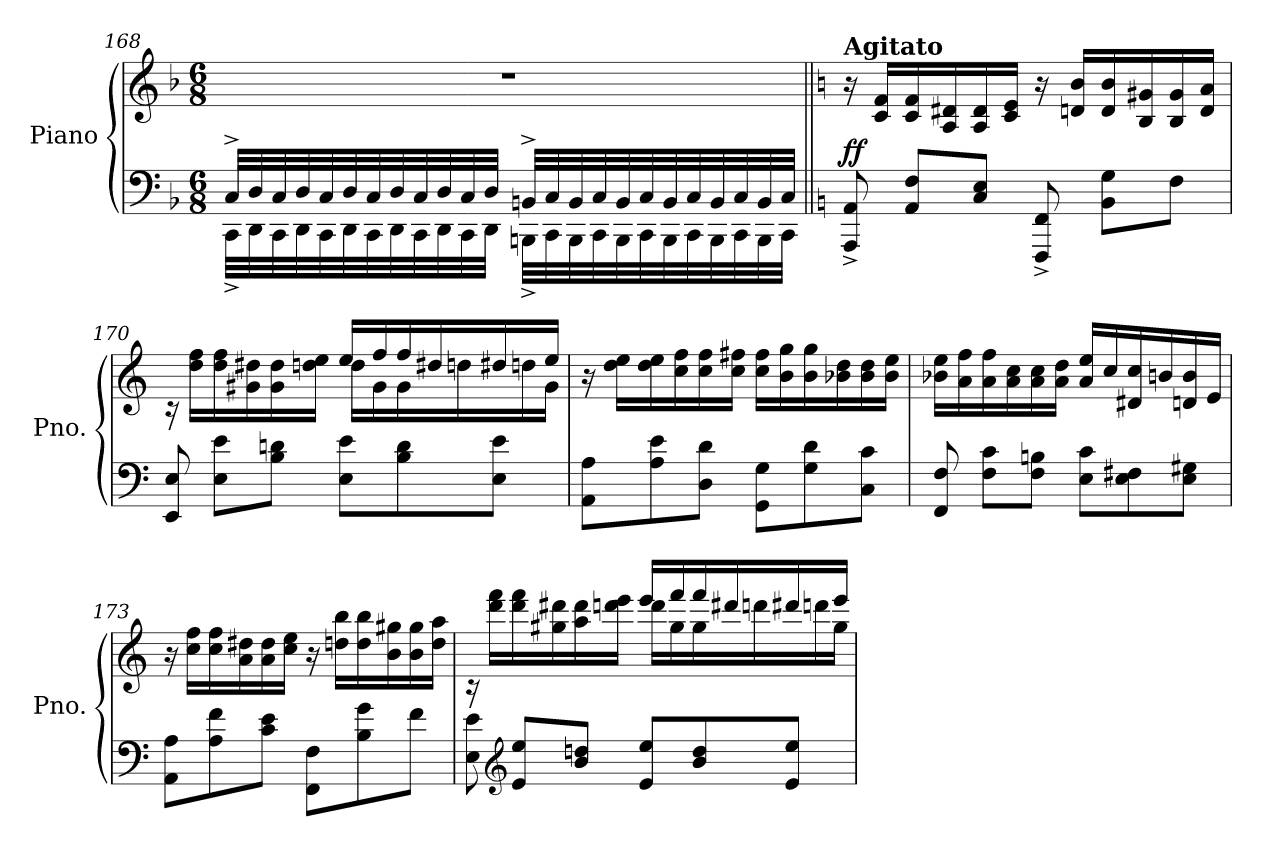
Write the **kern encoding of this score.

**kern	**kern	**dynam
*part1	*part1	*part1
*staff2	*staff1	*staff1/2
*I"Piano	*	*
*I'Pno.	*	*
*clefF4	*clefG2	*
*k[b-]	*k[b-]	*
*M6/8	*M6/8	*
=168	=168	=168
*^	*	*
32C^!/LLL	32CC^!\LLL	2.r	.
32D!/	32DD!\	.	.
32C!/	32CC!\	.	.
32D!/	32DD!\	.	.
32C!/	32CC!\	.	.
32D!/	32DD!\	.	.
32C!/	32CC!\	.	.
32D!/	32DD!\	.	.
32C!/	32CC!\	.	.
32D!/	32DD!\	.	.
32C!/	32CC!\	.	.
32D!/JJJ	32DD!\JJJ	.	.
32BBn^!/LLL	32BBBn^!\LLL	.	.
32C!/	32CC!\	.	.
32BB!/	32BBB!\	.	.
32C!/	32CC!\	.	.
32BB!/	32BBB!\	.	.
32C!/	32CC!\	.	.
32BB!/	32BBB!\	.	.
32C!/	32CC!\	.	.
32BB!/	32BBB!\	.	.
32C!/	32CC!\	.	.
32BB!/	32BBB!\	.	.
32C!/JJJ	32CC!\JJJ	.	.
*v	*v	*	*
!!LO:LB:g=z
=169||	=169||	=169||
*k[]	*k[]	*
*^	*	*
!	!	!LO:TX:a:B:t=Agitato	!
!	!	!	!LO:DY:a=2
*v	*v	*	*
8AAA/^ 8AA/^	16r	ff
.	16c/ 16f/LL	.
8AA/ 8F/L	16c/ 16f/	.
.	16A/ 16d#X/	.
8C/ 8E/J	16A/ 16d#/	.
.	16c/ 16e/JJ	.
8FFF/^ 8FF/^	16r	.
.	16dn/ 16b/LL	.
8BB\ 8G\L	16d/ 16b/	.
.	16B/ 16g#X/	.
8F\J	16B/ 16g#/	.
.	16d/ 16a/JJ	.
=170	=170	=170
*	*^	*
8EE/ 8E/	16rc	4.rcyy	.
.	16dd\ 16ff\LL	.	.
8E\ 8e\L	16dd\ 16ff\	.	.
.	16g#X\ 16dd#X\	.	.
8B\ 8dn\J	16g#\ 16dd#\	.	.
.	16ddn\ 16ee\JJ	.	.
8E\ 8e\L	16ee/LL	16dd\LL	.
.	16ff/	16g#\	.
8B\ 8d\	16ff/	16g#\	.
.	16dd#X/	16ddn\	.
8E\ 8e\J	16dd#X/	16ddn\	.
.	16ee/JJ	16g#\JJ	.
*	*v	*v	*
!!LO:LB:g=z
=171	=171	=171
8AA\ 8A\L	16r	.
.	16dd\ 16ee\LL	.
8A\ 8e\	16dd\ 16ee\	.
.	16cc\ 16ff\	.
8D\ 8d\J	16cc\ 16ff\	.
.	16cc\ 16ff#X\JJ	.
8GG\ 8G\L	16cc\ 16ff#\LL	.
.	16b\ 16gg\	.
8G\ 8d\	16b\ 16gg\	.
.	16b-X\ 16dd\	.
8C\ 8c\J	16b-\ 16dd\	.
.	16b-\ 16ee\JJ	.
=172	=172	=172
8FF/ 8F/	16b-X\ 16ee\LL	.
.	16a\ 16ff\	.
8F\ 8c\L	16a\ 16ff\	.
.	16a\ 16cc\	.
8F\ 8Bn\J	16a\ 16cc\	.
.	16a\ 16dd\JJ	.
8E\ 8c\L	16a/ 16ee/LL	.
.	16cc/	.
8E\ 8F#X\	16d#X/ 16cc/	.
.	16bn/	.
8E\ 8G#X\J	16dn/ 16b/	.
.	16e/JJ	.
!!LO:LB:g=z
=173	=173	=173
8AA\ 8A\L	16r	.
.	16cc\ 16ff\LL	.
8A\ 8f\	16cc\ 16ff\	.
.	16a\ 16dd#X\	.
8c\ 8e\J	16a\ 16dd#\	.
.	16cc\ 16ee\JJ	.
8FF\ 8F\L	16r	.
.	16ddn\ 16bb\LL	.
8B\ 8g\	16dd\ 16bb\	.
.	16b\ 16gg#X\	.
8f\J	16b\ 16gg#\	.
.	16dd\ 16aa\JJ	.
=174	=174	=174
*	*^	*
8E\ 8e\	16rc	4.rcyy	.
.	16ddd\ 16fff\LL	.	.
*clefG2	*	*	*
8e/ 8ee/L	16ddd\ 16fff\	.	.
.	16gg#X\ 16ddd#X\	.	.
8b/ 8ddn/J	16aa\ 16ddd#\	.	.
.	16dddn\ 16eee\JJ	.	.
8e/ 8ee/L	16eee/LL	16ddd\LL	.
.	16fff/	16gg#\	.
8b/ 8dd/	16fff/	16gg#\	.
.	16ddd#X/	16dddn\	.
8e/ 8ee/J	16ddd#X/	16dddn\	.
.	16eee/JJ	16gg#\JJ	.
*	*v	*v	*
=	=	=
*-	*-	*-
